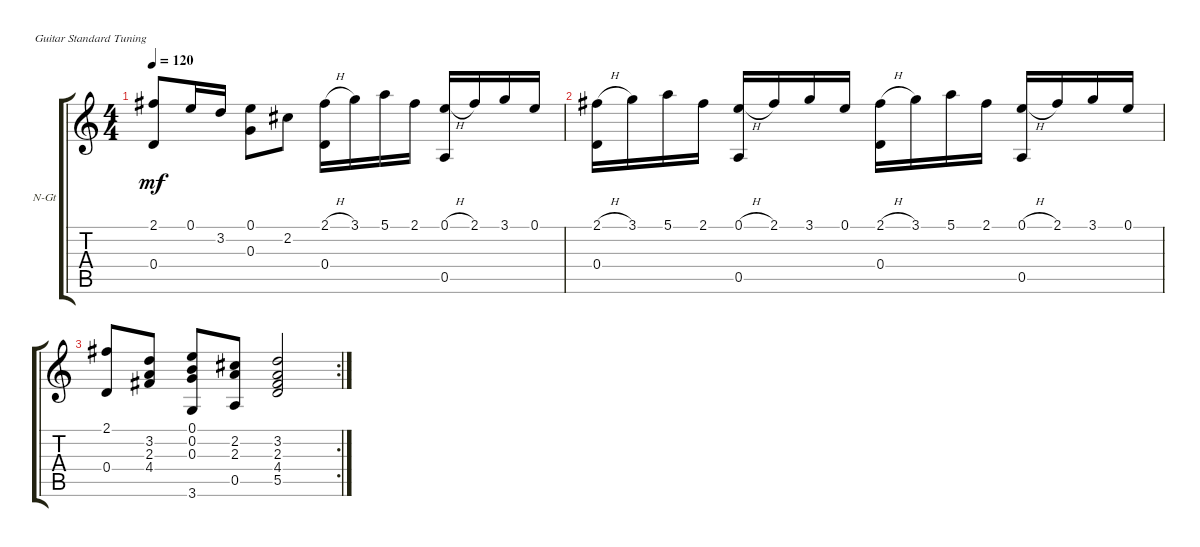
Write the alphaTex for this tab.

\bracketExtendMode groupsimilarinstruments
\firstSystemTrackNameOrientation horizontal
\otherSystemsTrackNameOrientation horizontal
\track ("Guitar" "N-Gt") {instrument acousticguitarnylon}
\staff {score tabs}
\tuning (E4 B3 G3 D3 A2 E2)
\ts (4 4)
\tempo 120
\clef g2
\ks c
(2.1 0.4).8{dy mf} 0.1.16 3.2.16 (0.1 0.3).8 2.2.8 (2.1{h} 0.4).16 3.1.16 5.1.16 2.1.16 (0.1{h} 0.5).16 2.1.16 3.1.16 0.1.16 |
(2.1{h} 0.4).16 3.1.16 5.1.16 2.1.16 (0.1{h} 0.5).16 2.1.16 3.1.16 0.1.16 (2.1{h} 0.4).16 3.1.16 5.1.16 2.1.16 (0.1{h} 0.5).16 2.1.16 3.1.16 0.1.16 |
\rc 2
(2.1 0.4).8 (3.2 2.3 4.4).8 (0.1 0.2 0.3 3.6).8 (2.2 2.3 0.5).8 (3.2 2.3 4.4 5.5).2
